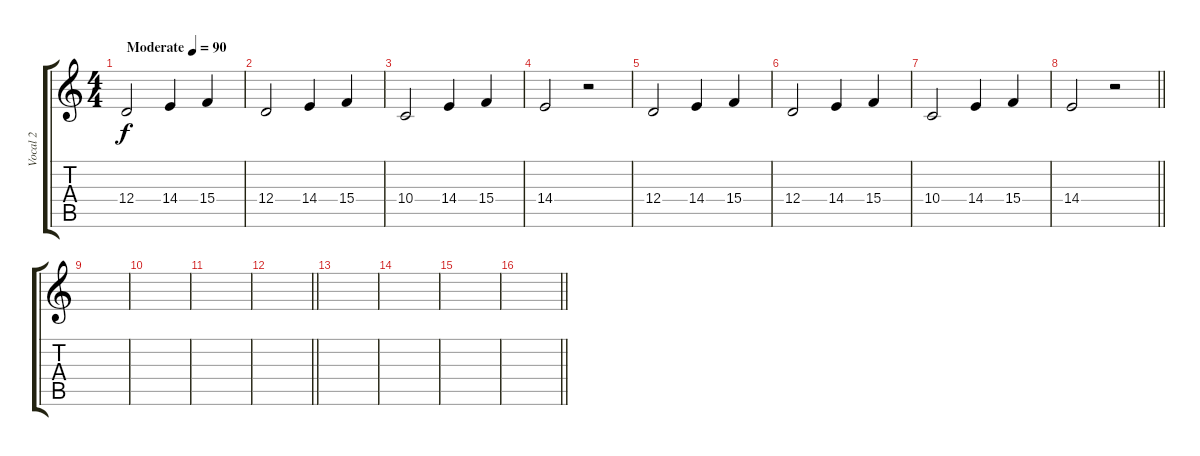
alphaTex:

\track ("Vocal 2" "Vocal 2") {instrument clarinet}
\staff {score tabs}
\tuning (E4 B3 G3 D3 A2 D2) {hide}
\ts (4 4)
\tempo (90 "Moderate")
\clef g2
\ks c
12.4.2{dy f volume 10 balance 16 instrument clarinet} 14.4.4 15.4.4 |
12.4.2 14.4.4 15.4.4 |
10.4.2 14.4.4 15.4.4 |
14.4.2 r.2 |
12.4.2 14.4.4 15.4.4 |
12.4.2 14.4.4 15.4.4 |
10.4.2 14.4.4 15.4.4 |
\barLineRight lightlight
14.4.2 r.2 |
\section ("" " ")
|
|
|
\barLineRight lightlight
|
\section ("" " ")
|
|
|
\barLineRight lightlight
